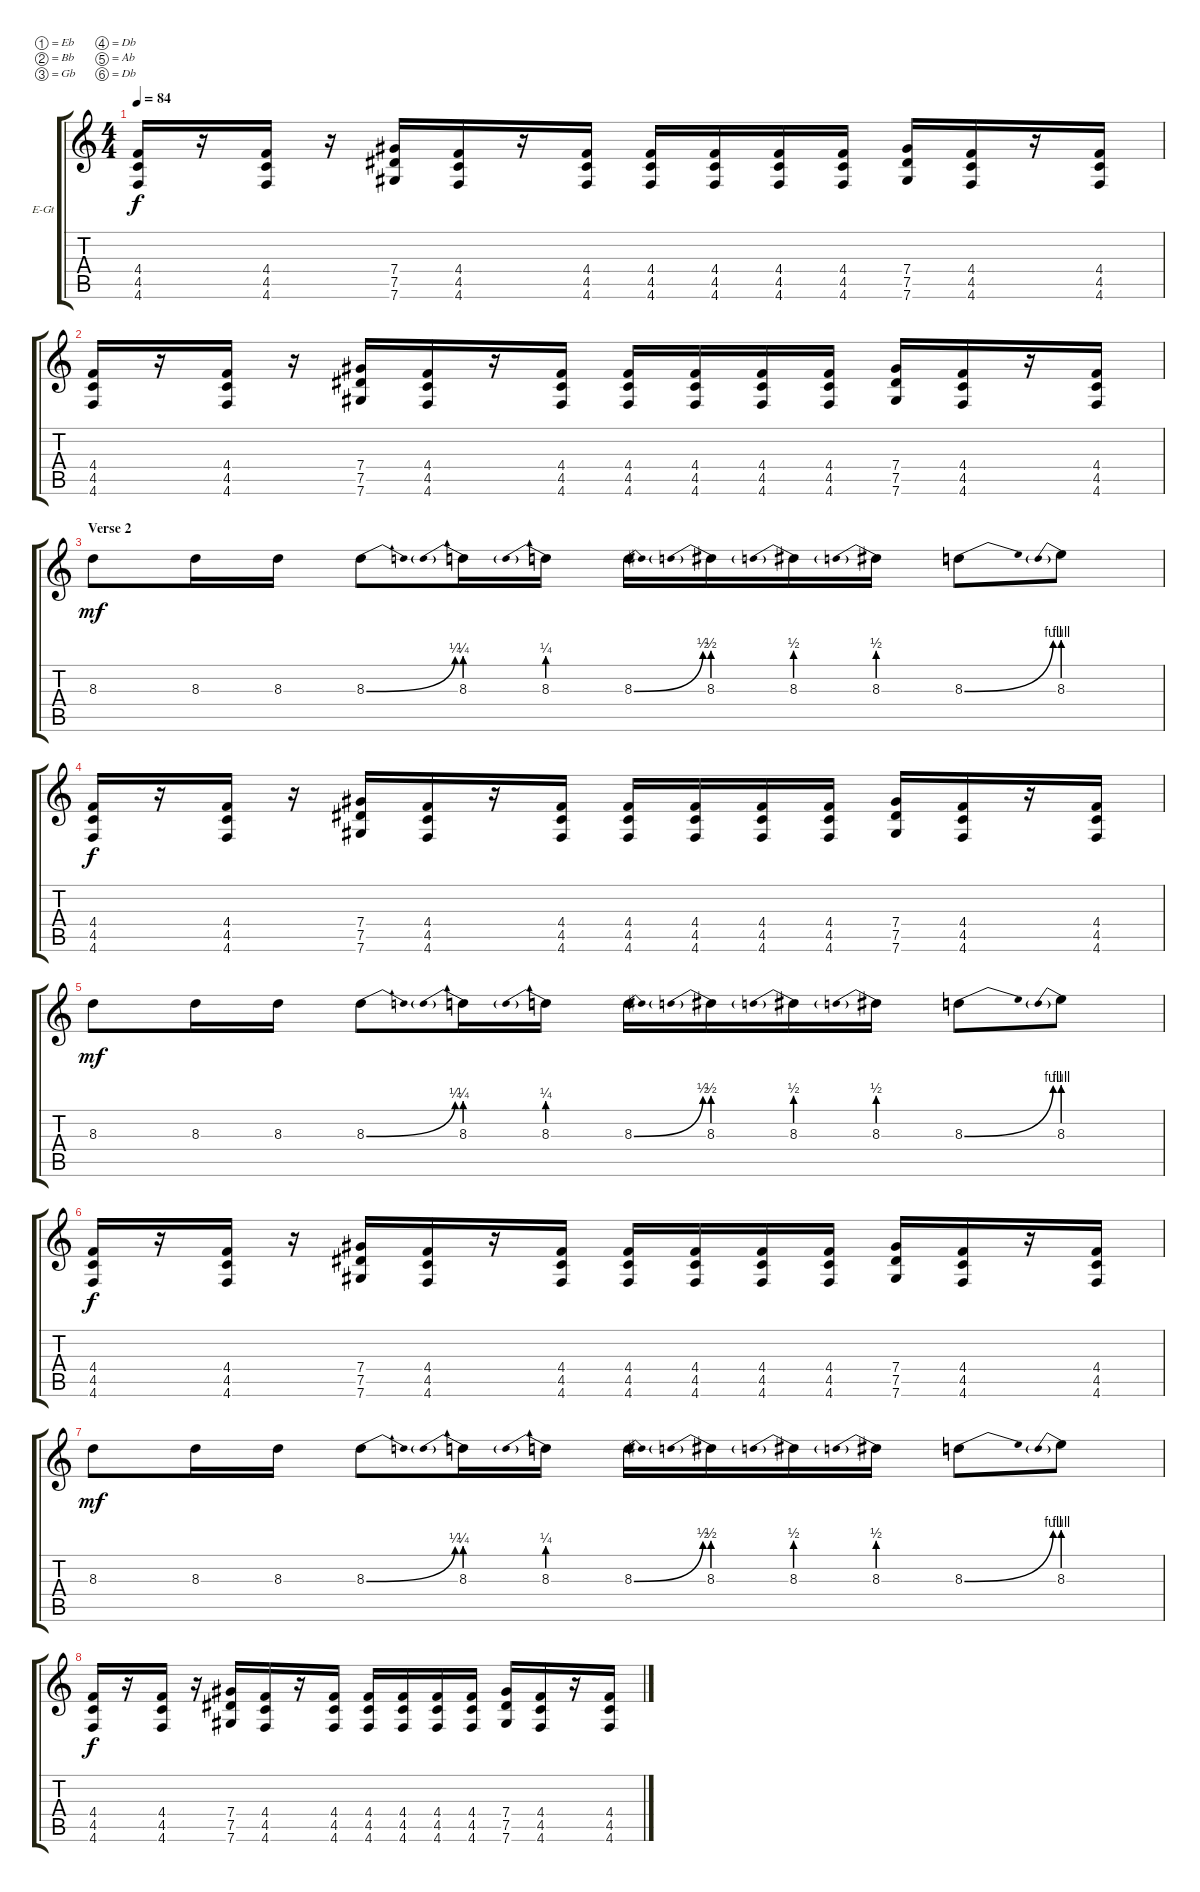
\bracketExtendMode groupsimilarinstruments
\firstSystemTrackNameOrientation horizontal
\otherSystemsTrackNameOrientation horizontal
\track ("Kurt Cobain/Pat Smear" "E-Gt") {instrument overdrivenguitar}
\staff {score tabs}
\tuning (Eb4 Bb3 Gb3 Db3 Ab2 Db2)
\ts (4 4)
\tempo 84
\clef g2
\ks c
(4.4 4.5 4.6).16{dy f} r.16 (4.4 4.5 4.6).16 r.16 (7.4 7.5 7.6).16 (4.4 4.5 4.6).16 r.16 (4.4 4.5 4.6).16 (4.4 4.5 4.6).16 (4.4 4.5 4.6).16 (4.4 4.5 4.6).16 (4.4 4.5 4.6).16 (7.4 7.5 7.6).16 (4.4 4.5 4.6).16 r.16 (4.4 4.5 4.6).16 |
(4.4 4.5 4.6).16 r.16 (4.4 4.5 4.6).16 r.16 (7.4 7.5 7.6).16 (4.4 4.5 4.6).16 r.16 (4.4 4.5 4.6).16 (4.4 4.5 4.6).16 (4.4 4.5 4.6).16 (4.4 4.5 4.6).16 (4.4 4.5 4.6).16 (7.4 7.5 7.6).16 (4.4 4.5 4.6).16 r.16 (4.4 4.5 4.6).16 |
\section ("" "Verse 2")
8.3.8{dy mf} 8.3.16 8.3.16 8.3{be (bend 0 0 33.6 1)}.8 8.3{be (prebend 0 1 60 1)}.16 8.3{be (prebend 0 1 60 1)}.16 8.3{be (bend 0 0 37.8 2)}.16 8.3{be (prebend 0 2 60 2)}.16 8.3{be (prebend 0 2 60 2)}.16 8.3{be (prebend 0 2 60 2)}.16 8.3{be (bend 0 0 49.8 4)}.8 8.3{be (prebend 0 4 60 4)}.8 |
(4.4 4.5 4.6).16{dy f} r.16 (4.4 4.5 4.6).16 r.16 (7.4 7.5 7.6).16 (4.4 4.5 4.6).16 r.16 (4.4 4.5 4.6).16 (4.4 4.5 4.6).16 (4.4 4.5 4.6).16 (4.4 4.5 4.6).16 (4.4 4.5 4.6).16 (7.4 7.5 7.6).16 (4.4 4.5 4.6).16 r.16 (4.4 4.5 4.6).16 |
8.3.8{dy mf} 8.3.16 8.3.16 8.3{be (bend 0 0 33.6 1)}.8 8.3{be (prebend 0 1 60 1)}.16 8.3{be (prebend 0 1 60 1)}.16 8.3{be (bend 0 0 37.8 2)}.16 8.3{be (prebend 0 2 60 2)}.16 8.3{be (prebend 0 2 60 2)}.16 8.3{be (prebend 0 2 60 2)}.16 8.3{be (bend 0 0 49.8 4)}.8 8.3{be (prebend 0 4 60 4)}.8 |
(4.4 4.5 4.6).16{dy f} r.16 (4.4 4.5 4.6).16 r.16 (7.4 7.5 7.6).16 (4.4 4.5 4.6).16 r.16 (4.4 4.5 4.6).16 (4.4 4.5 4.6).16 (4.4 4.5 4.6).16 (4.4 4.5 4.6).16 (4.4 4.5 4.6).16 (7.4 7.5 7.6).16 (4.4 4.5 4.6).16 r.16 (4.4 4.5 4.6).16 |
8.3.8{dy mf} 8.3.16 8.3.16 8.3{be (bend 0 0 33.6 1)}.8 8.3{be (prebend 0 1 60 1)}.16 8.3{be (prebend 0 1 60 1)}.16 8.3{be (bend 0 0 37.8 2)}.16 8.3{be (prebend 0 2 60 2)}.16 8.3{be (prebend 0 2 60 2)}.16 8.3{be (prebend 0 2 60 2)}.16 8.3{be (bend 0 0 49.8 4)}.8 8.3{be (prebend 0 4 60 4)}.8 |
(4.4 4.5 4.6).16{dy f} r.16 (4.4 4.5 4.6).16 r.16 (7.4 7.5 7.6).16 (4.4 4.5 4.6).16 r.16 (4.4 4.5 4.6).16 (4.4 4.5 4.6).16 (4.4 4.5 4.6).16 (4.4 4.5 4.6).16 (4.4 4.5 4.6).16 (7.4 7.5 7.6).16 (4.4 4.5 4.6).16 r.16 (4.4 4.5 4.6).16
